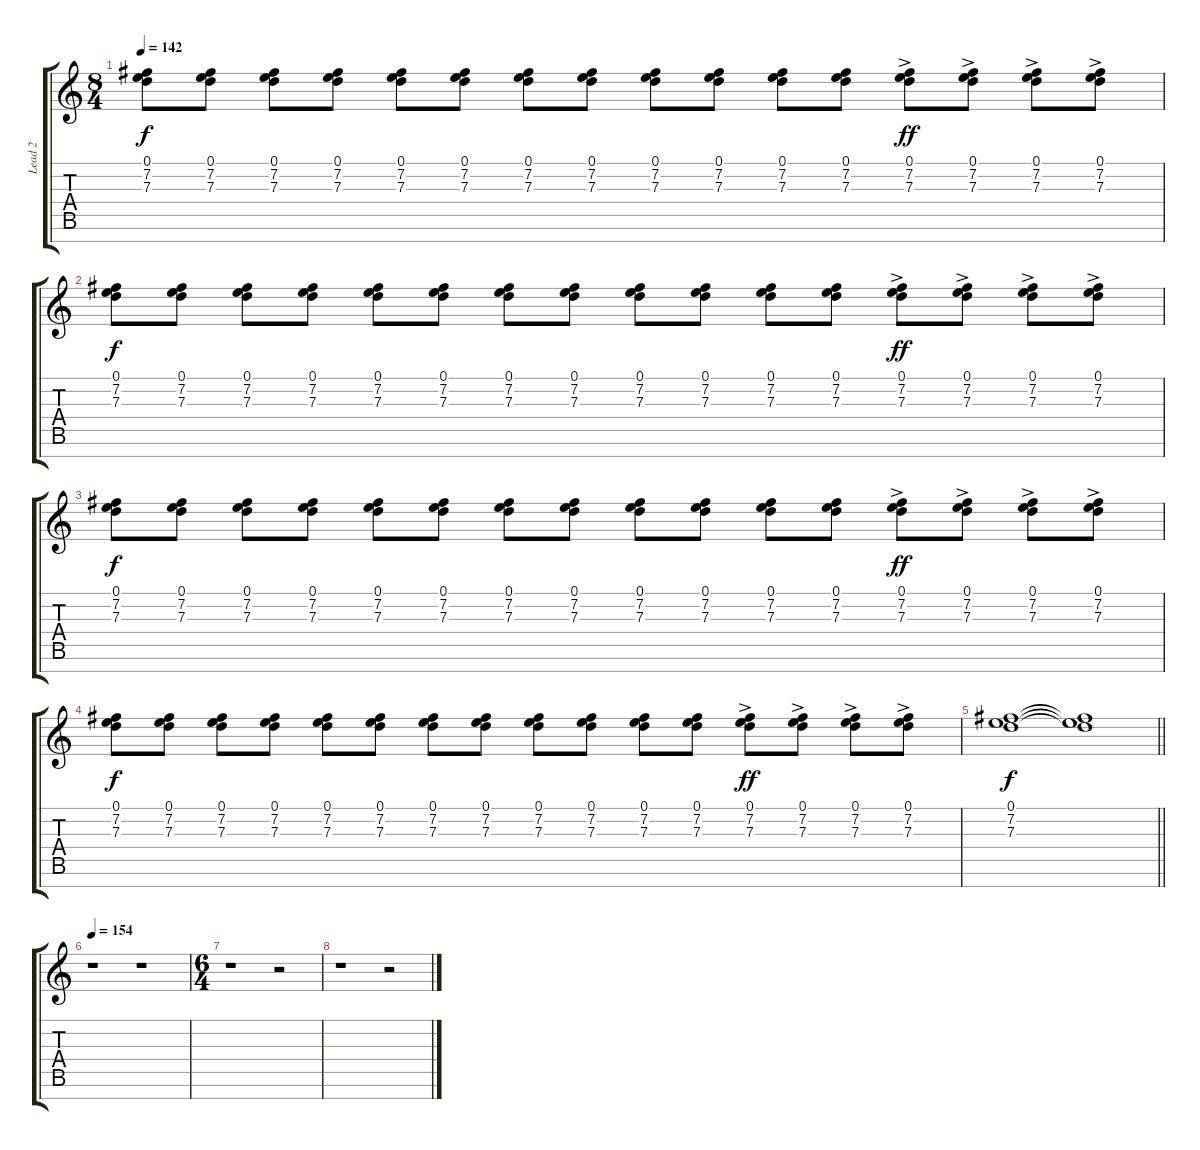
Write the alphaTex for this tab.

\track ("Lead 2" "Lead 2") {instrument overdrivenguitar}
\staff {score tabs}
\tuning (E4 B3 G3 D3 A2 E2 B1) {hide}
\ts (8 4)
\tempo 142
\clef g2
\ks c
(0.1 7.2 7.3).8{dy f} (0.1 7.2 7.3).8 (0.1 7.2 7.3).8 (0.1 7.2 7.3).8 (0.1 7.2 7.3).8 (0.1 7.2 7.3).8 (0.1 7.2 7.3).8 (0.1 7.2 7.3).8 (0.1 7.2 7.3).8 (0.1 7.2 7.3).8 (0.1 7.2 7.3).8 (0.1 7.2 7.3).8 (0.1{ac} 7.2{ac} 7.3{ac}).8{dy ff} (0.1{ac} 7.2{ac} 7.3{ac}).8 (0.1{ac} 7.2{ac} 7.3{ac}).8 (0.1{ac} 7.2{ac} 7.3{ac}).8 |
(0.1 7.2 7.3).8{dy f} (0.1 7.2 7.3).8 (0.1 7.2 7.3).8 (0.1 7.2 7.3).8 (0.1 7.2 7.3).8 (0.1 7.2 7.3).8 (0.1 7.2 7.3).8 (0.1 7.2 7.3).8 (0.1 7.2 7.3).8 (0.1 7.2 7.3).8 (0.1 7.2 7.3).8 (0.1 7.2 7.3).8 (0.1{ac} 7.2{ac} 7.3{ac}).8{dy ff} (0.1{ac} 7.2{ac} 7.3{ac}).8 (0.1{ac} 7.2{ac} 7.3{ac}).8 (0.1{ac} 7.2{ac} 7.3{ac}).8 |
(0.1 7.2 7.3).8{dy f} (0.1 7.2 7.3).8 (0.1 7.2 7.3).8 (0.1 7.2 7.3).8 (0.1 7.2 7.3).8 (0.1 7.2 7.3).8 (0.1 7.2 7.3).8 (0.1 7.2 7.3).8 (0.1 7.2 7.3).8 (0.1 7.2 7.3).8 (0.1 7.2 7.3).8 (0.1 7.2 7.3).8 (0.1{ac} 7.2{ac} 7.3{ac}).8{dy ff} (0.1{ac} 7.2{ac} 7.3{ac}).8 (0.1{ac} 7.2{ac} 7.3{ac}).8 (0.1{ac} 7.2{ac} 7.3{ac}).8 |
(0.1 7.2 7.3).8{dy f} (0.1 7.2 7.3).8 (0.1 7.2 7.3).8 (0.1 7.2 7.3).8 (0.1 7.2 7.3).8 (0.1 7.2 7.3).8 (0.1 7.2 7.3).8 (0.1 7.2 7.3).8 (0.1 7.2 7.3).8 (0.1 7.2 7.3).8 (0.1 7.2 7.3).8 (0.1 7.2 7.3).8 (0.1{ac} 7.2{ac} 7.3{ac}).8{dy ff} (0.1{ac} 7.2{ac} 7.3{ac}).8 (0.1{ac} 7.2{ac} 7.3{ac}).8 (0.1{ac} 7.2{ac} 7.3{ac}).8 |
\barLineRight lightlight
(0.1 7.2 7.3).1{dy f} (0.1{t} 7.2{t} 7.3{t}).1 |
\tempo 154
r.1 r.1 |
\ts (6 4)
r.1 r.2 |
r.1 r.2
